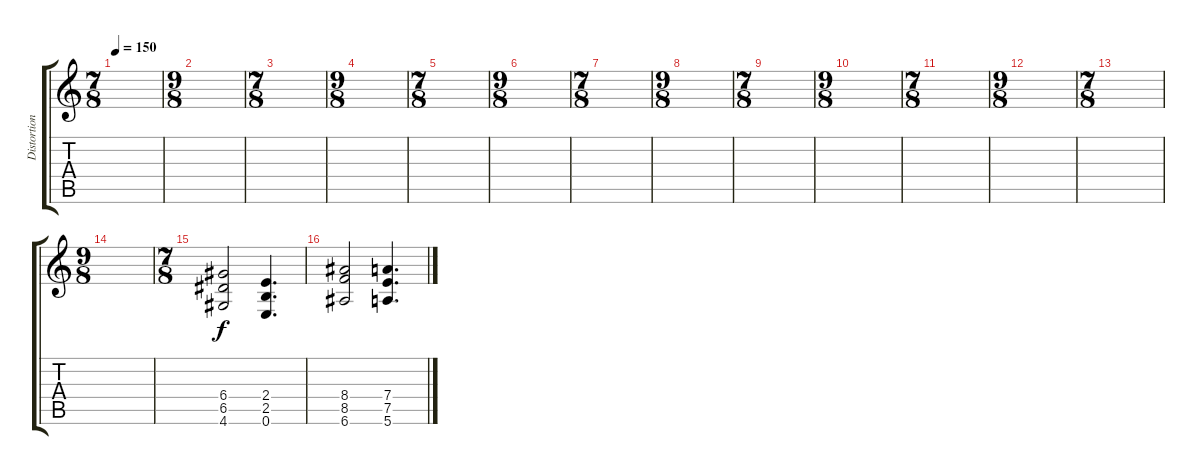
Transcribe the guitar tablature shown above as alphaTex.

\track ("Distortion gitaar" "Distortion") {instrument distortionguitar}
\staff {score tabs}
\tuning (E4 B3 G3 D3 A2 E2) {hide}
\ts (7 8)
\tempo 150
\clef g2
\ks c
|
\ts (9 8)
|
\ts (7 8)
|
\ts (9 8)
|
\ts (7 8)
|
\ts (9 8)
|
\ts (7 8)
|
\ts (9 8)
|
\ts (7 8)
|
\ts (9 8)
|
\ts (7 8)
|
\ts (9 8)
|
\ts (7 8)
|
\ts (9 8)
|
\ts (7 8)
(6.4 6.5 4.6).2 (2.4 2.5 0.6).4{d} |
(8.4 8.5 6.6).2 (7.4 7.5 5.6).4{d}
